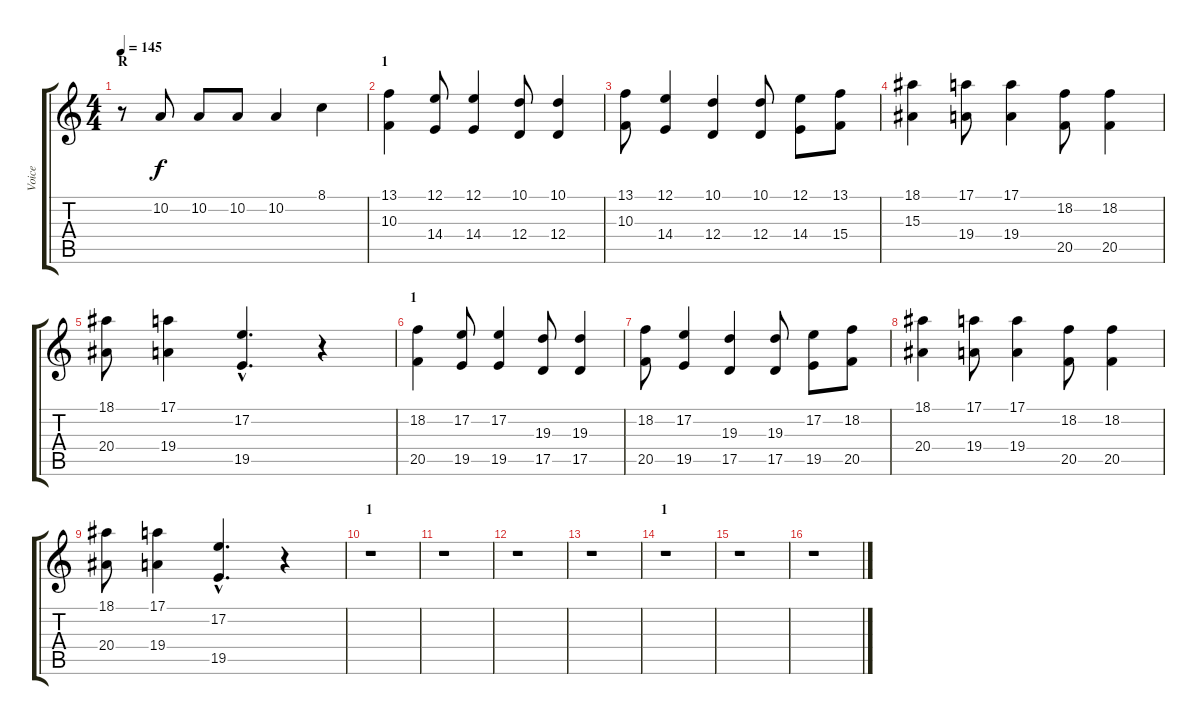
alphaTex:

\track ("Voice" "Voice") {instrument flute}
\staff {score tabs}
\tuning (E4 B3 G3 D3 A2 E2) {hide}
\ts (4 4)
\section ("" "R")
\tempo 145
\clef g2
\ks c
r.8{dy f} 10.2.8 10.2.8 10.2.8 10.2.4 8.1.4 |
\section ("" "1")
(13.1 10.3).4 (12.1 14.4).8 (12.1 14.4).4 (10.1 12.4).8 (10.1 12.4).4 |
(13.1 10.3).8 (12.1 14.4).4 (10.1 12.4).4 (10.1 12.4).8 (12.1 14.4).8 (13.1 15.4).8 |
(18.1 15.3).4 (17.1 19.4).8 (17.1 19.4).4 (18.2 20.5).8 (18.2 20.5).4 |
(18.1 20.4).8 (17.1 19.4).4 (17.2{hac} 19.5{hac}).4{d} r.4 |
\section ("" "1")
(18.2 20.5).4 (17.2 19.5).8 (17.2 19.5).4 (19.3 17.5).8 (19.3 17.5).4 |
(18.2 20.5).8 (17.2 19.5).4 (19.3 17.5).4 (19.3 17.5).8 (17.2 19.5).8 (18.2 20.5).8 |
(18.1 20.4).4 (17.1 19.4).8 (17.1 19.4).4 (18.2 20.5).8 (18.2 20.5).4 |
(18.1 20.4).8 (17.1 19.4).4 (17.2{hac} 19.5{hac}).4{d} r.4 |
\section ("" "1")
r.1 |
r.1 |
r.1 |
r.1 |
\section ("" "1")
r.1 |
r.1 |
r.1
